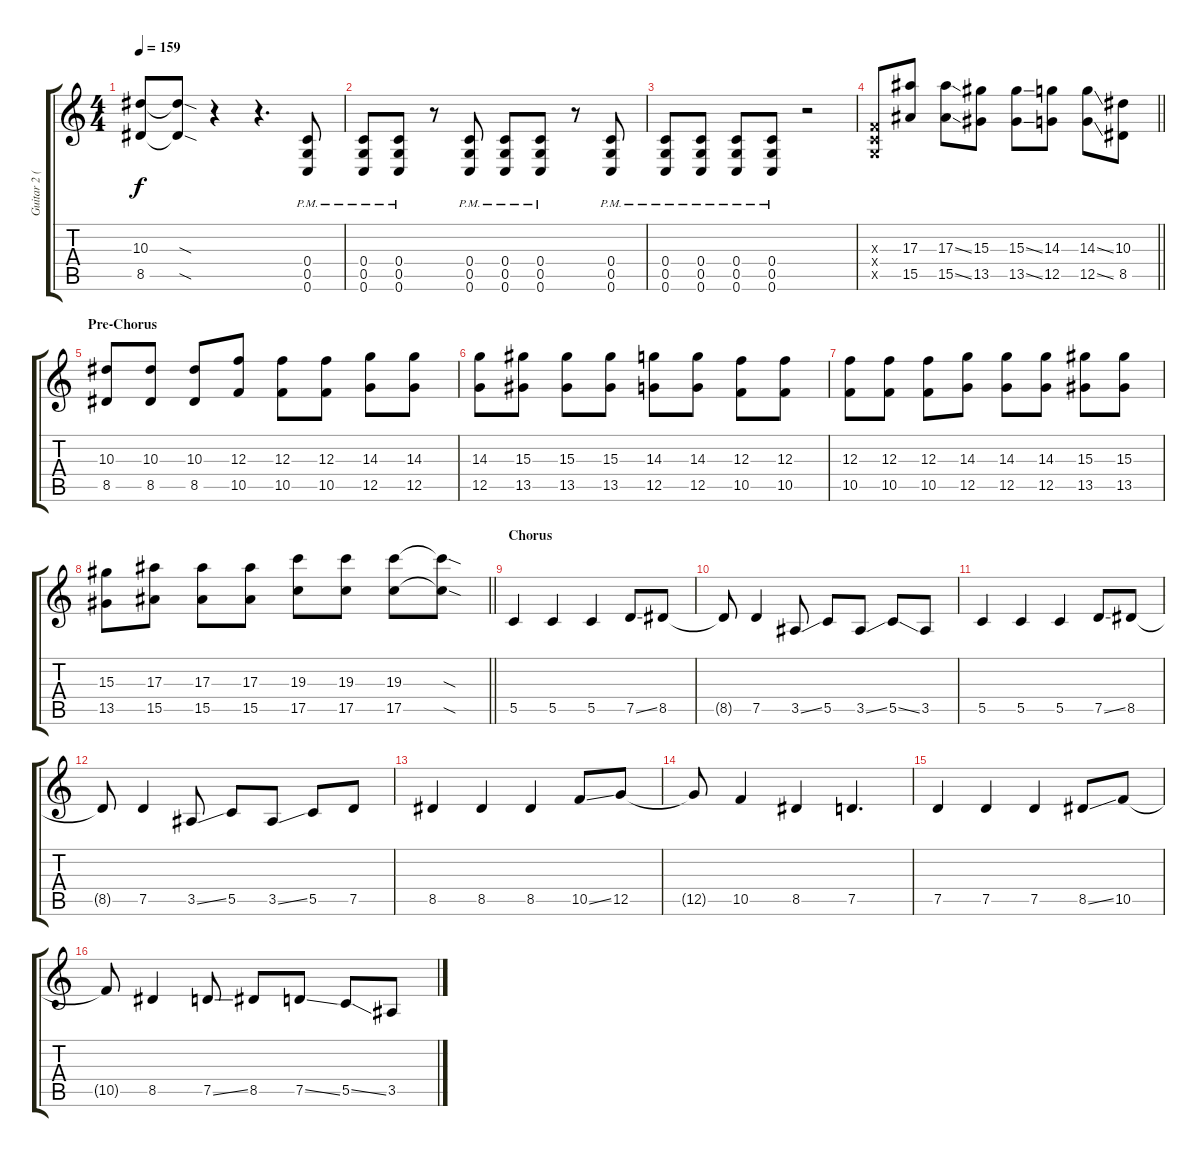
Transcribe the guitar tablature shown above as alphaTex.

\track ("Guitar 2 (Travis Miguel)" "Guitar 2 (") {instrument distortionguitar}
\staff {score tabs}
\tuning (D4 A3 F3 C3 G2 C2) {hide}
\ts (4 4)
\tempo 159
\clef g2
\ks c
(10.3 8.5).8{dy f} (10.3{sod t} 8.5{sod t}).8 r.4 r.4{d} (0.4{pm} 0.5{pm} 0.6{pm}).8 |
(0.4{pm} 0.5{pm} 0.6{pm}).8 (0.4{pm} 0.5{pm} 0.6{pm}).8 r.8 (0.4{pm} 0.5{pm} 0.6{pm}).8 (0.4{pm} 0.5{pm} 0.6{pm}).8 (0.4{pm} 0.5{pm} 0.6{pm}).8 r.8 (0.4{pm} 0.5{pm} 0.6{pm}).8 |
(0.4{pm} 0.5{pm} 0.6{pm}).8 (0.4{pm} 0.5{pm} 0.6{pm}).8 (0.4{pm} 0.5{pm} 0.6{pm}).8 (0.4{pm} 0.5{pm} 0.6{pm}).8 r.2 |
\barLineRight lightlight
(0.3{x} 0.4{x} 0.5{x}).8 (17.3 15.5).8 (17.3{ss} 15.5{ss}).8 (15.3 13.5).8 (15.3{ss} 13.5{ss}).8 (14.3 12.5).8 (14.3{ss} 12.5{ss}).8 (10.3 8.5).8 |
\section ("" "Pre-Chorus")
(10.3 8.5).8 (10.3 8.5).8 (10.3 8.5).8 (12.3 10.5).8 (12.3 10.5).8 (12.3 10.5).8 (14.3 12.5).8 (14.3 12.5).8 |
(14.3 12.5).8 (15.3 13.5).8 (15.3 13.5).8 (15.3 13.5).8 (14.3 12.5).8 (14.3 12.5).8 (12.3 10.5).8 (12.3 10.5).8 |
(12.3 10.5).8 (12.3 10.5).8 (12.3 10.5).8 (14.3 12.5).8 (14.3 12.5).8 (14.3 12.5).8 (15.3 13.5).8 (15.3 13.5).8 |
\barLineRight lightlight
(15.3 13.5).8 (17.3 15.5).8 (17.3 15.5).8 (17.3 15.5).8 (19.3 17.5).8 (19.3 17.5).8 (19.3 17.5).8 (19.3{sod t} 17.5{sod t}).8 |
\section ("" "Chorus")
5.5.4 5.5.4 5.5.4 7.5{ss}.8 8.5.8 |
8.5{t}.8 7.5.4 3.5{ss}.8 5.5.8 3.5{ss}.8 5.5{ss}.8 3.5.8 |
5.5.4 5.5.4 5.5.4 7.5{ss}.8 8.5.8 |
8.5{t}.8 7.5.4 3.5{ss}.8 5.5.8 3.5{ss}.8 5.5.8 7.5.8 |
8.5.4 8.5.4 8.5.4 10.5{ss}.8 12.5.8 |
12.5{t}.8 10.5.4 8.5.4 7.5.4{d} |
7.5.4 7.5.4 7.5.4 8.5{ss}.8 10.5.8 |
10.5{t}.8 8.5.4 7.5{ss}.8 8.5.8 7.5{ss}.8 5.5{ss}.8 3.5.8
